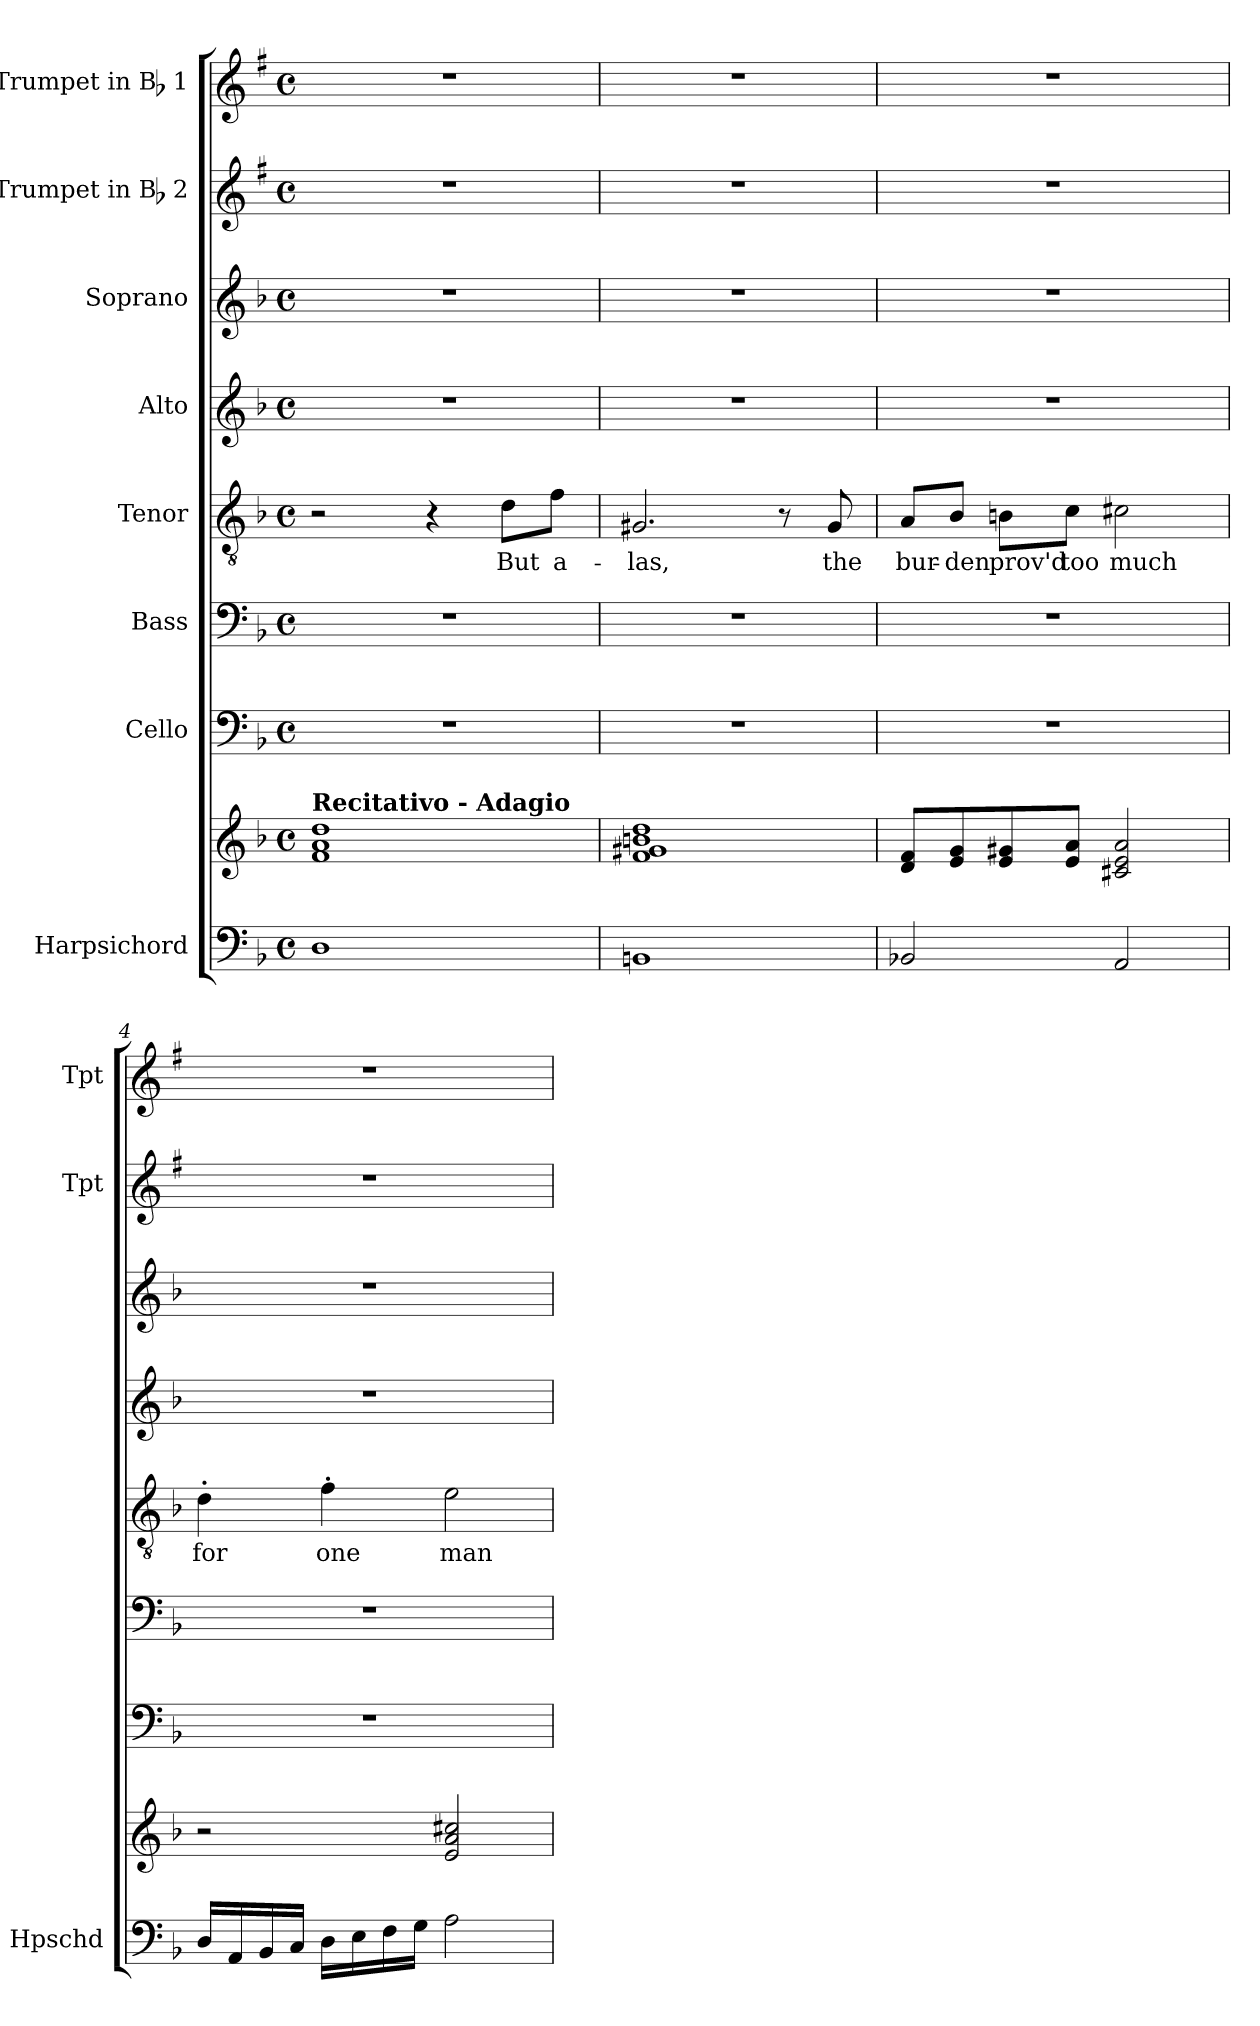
**kern	**kern	**kern	**kern	**kern	**text	**kern	**kern	**kern	**kern
*part8	*part8	*part7	*part6	*part5	*part5	*part4	*part3	*part2	*part1
*staff9	*staff8	*staff7	*staff6	*staff5	*staff5	*staff4	*staff3	*staff2	*staff1
*I"Harpsichord	*	*I"Cello	*I"Bass	*I"Tenor	*	*I"Alto	*I"Soprano	*I"Trumpet in Bb 2	*I"Trumpet in Bb 1
*I'Hpschd	*	*	*	*	*	*	*	*I'Tpt	*I'Tpt
*clefF4	*clefG2	*clefF4	*clefF4	*clefGv2	*	*clefG2	*clefG2	*clefG2	*clefG2
*	*	*	*	*	*	*	*	*ITrd1c2	*ITrd1c2
*k[b-]	*k[b-]	*k[b-]	*k[b-]	*k[b-]	*	*k[b-]	*k[b-]	*k[b-]	*k[b-]
*d:	*d:	*d:	*d:	*d:	*	*d:	*d:	*d:	*d:
*M4/4	*M4/4	*M4/4	*M4/4	*M4/4	*	*M4/4	*M4/4	*M4/4	*M4/4
*met(c)	*met(c)	*met(c)	*met(c)	*met(c)	*	*met(c)	*met(c)	*met(c)	*met(c)
=1	=1	=1	=1	=1	=1	=1	=1	=1	=1
!	!LO:TX:a:B:t=Recitativo - Adagio	!	!	!	!	!	!	!	!
1D	1f 1a 1dd	1r	1r	2r	.	1r	1r	1r	1r
.	.	.	.	4r	.	.	.	.	.
.	.	.	.	8d\L	But	.	.	.	.
.	.	.	.	8f\J	a-	.	.	.	.
=2	=2	=2	=2	=2	=2	=2	=2	=2	=2
1BBn	1f 1g#X 1bn 1dd	1r	1r	2.G#X/	-las,	1r	1r	1r	1r
.	.	.	.	8r	.	.	.	.	.
.	.	.	.	8G#/	the	.	.	.	.
=3	=3	=3	=3	=3	=3	=3	=3	=3	=3
2BB-X/	8d/ 8f/L	1r	1r	8A/L	bur-	1r	1r	1r	1r
.	8e/ 8g/	.	.	8B-/J	-den	.	.	.	.
.	8e/ 8g#X/	.	.	8Bn\L	prov'd	.	.	.	.
.	8e/ 8a/J	.	.	8c\J	too	.	.	.	.
2AA/	2c#X/ 2e/ 2a/	.	.	2c#X\	much	.	.	.	.
=4	=4	=4	=4	=4	=4	=4	=4	=4	=4
16D/LL	2r	1r	1r	4d'>\	for	1r	1r	1r	1r
16AA/	.	.	.	.	.	.	.	.	.
16BB-/	.	.	.	.	.	.	.	.	.
16C/JJ	.	.	.	.	.	.	.	.	.
16D\LL	.	.	.	4f'>\	one	.	.	.	.
16E\	.	.	.	.	.	.	.	.	.
16F\	.	.	.	.	.	.	.	.	.
16G\JJ	.	.	.	.	.	.	.	.	.
2A\	2e/ 2a/ 2cc#X/	.	.	2e\	man	.	.	.	.
=	=	=	=	=	=	=	=	=	=
*-	*-	*-	*-	*-	*-	*-	*-	*-	*-
